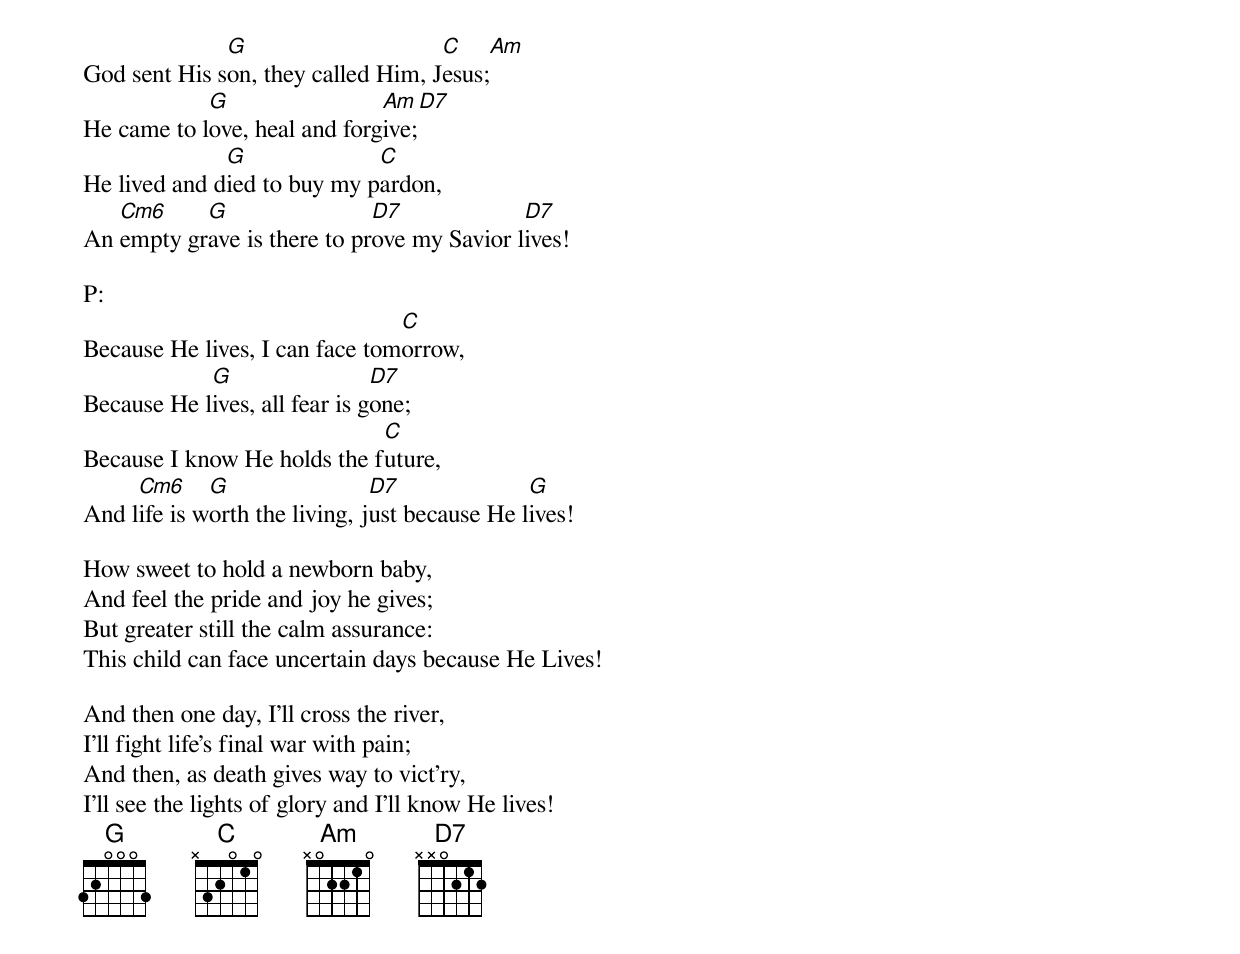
God sent His s[G]on, they called Him, J[C]esus;[Am]
He came to l[G]ove, heal and forg[Am]ive;[D7]
He lived and d[G]ied to buy my p[C]ardon,
An [Cm6]empty gr[G]ave is there to pr[D7]ove my Savior l[D7]ives!

P:
Because He lives, I can face tom[C]orrow,
Because He l[G]ives, all fear is g[D7]one;
Because I know He holds the f[C]uture,
And l[Cm6]ife is w[G]orth the living, j[D7]ust because He l[G]ives!

How sweet to hold a newborn baby,
And feel the pride and joy he gives;
But greater still the calm assurance:
This child can face uncertain days because He Lives!

And then one day, I'll cross the river,
I'll fight life's final war with pain;
And then, as death gives way to vict'ry,
I'll see the lights of glory and I'll know He lives!
